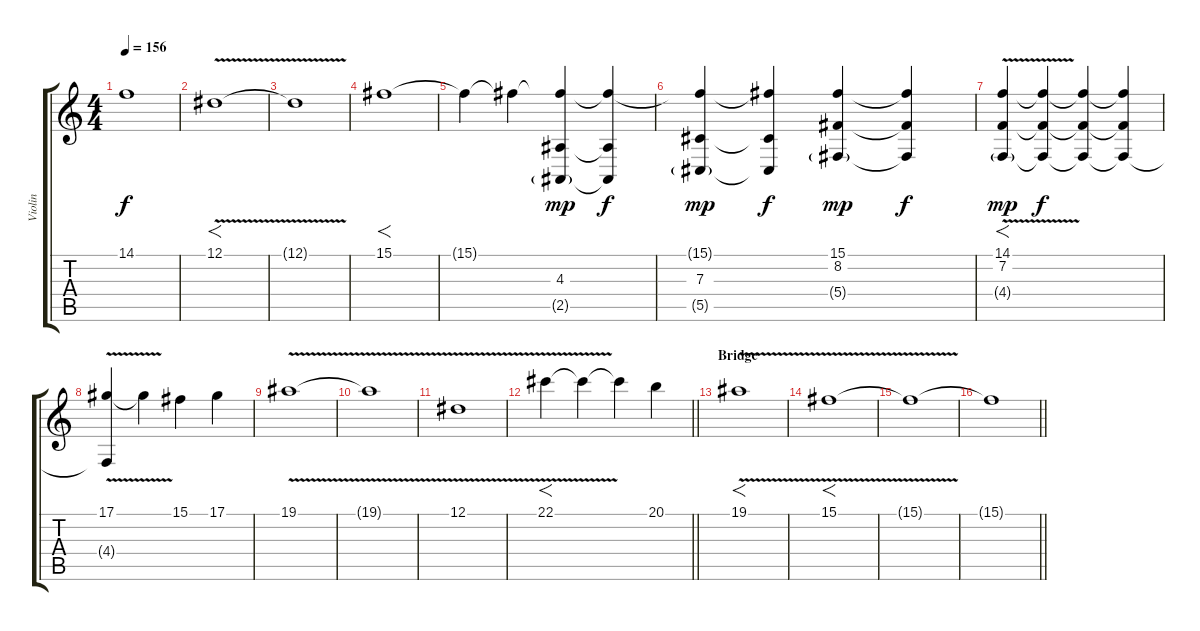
\track ("Violin" "Violin") {instrument violin}
\staff {score tabs}
\tuning (Eb4 Bb3 Gb3 Db3 Ab2 Db2) {hide}
\ts (4 4)
\tempo 156
\clef g2
\ks c
14.1{t}.1{dy f} |
12.1{v}.1{f} |
12.1{t}.1 |
15.1.1{f} |
15.1{t}.4 15.1{t}.4 (15.1{t} 4.3 2.5{g}).4{dy mp} (15.1{t} 4.3{t} 2.5{t}).4{dy f} |
(15.1{t} 7.3 5.5{g}).4{dy mp} (15.1{t} 7.3{t} 5.5{t}).4{dy f} (15.1 8.2 5.4{g}).4{dy mp} (15.1{t} 8.2{t} 5.4{t}).4{dy f} |
(14.1{v} 7.2 4.4{g}).4{f dy mp} (14.1{t} 7.2{t} 4.4{t}).4{dy f} (14.1{t} 7.2{t} 4.4{t}).4 (14.1{t} 7.2{t} 4.4{t}).4 |
(17.1{v} 4.4{t}).4 17.1{t}.4 15.1.4 17.1.4 |
19.1{v}.1 |
19.1{t}.1 |
12.1{v}.1 |
\barLineRight lightlight
22.1{v}.4{f} 22.1{t}.4 22.1{t}.4 20.1.4 |
\section ("" "Bridge")
19.1{v}.1{f volume 7} |
15.1{v}.1{f} |
15.1{t}.1 |
\barLineRight lightlight
15.1{t}.1
